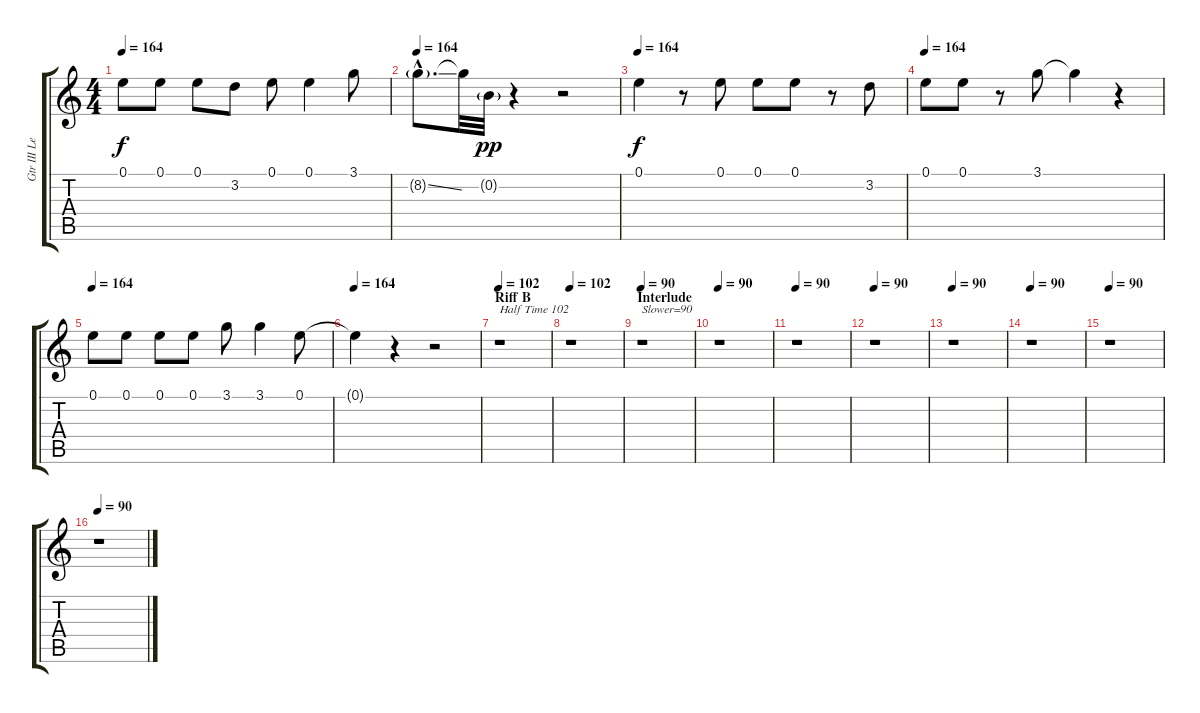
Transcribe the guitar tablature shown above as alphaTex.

\track ("Gtr III Lead & Voice " "Gtr III Le") {instrument overdrivenguitar}
\staff {score tabs}
\tuning (E4 B3 G3 D3 A2 E2) {hide}
\ts (4 4)
\tempo 164
\clef g2
\ks c
0.1.8{dy f} 0.1.8 0.1.8 3.2.8 0.1.8 0.1.4 3.1.8 |
\tempo 164
8.2{ss g hac}.8{d} 8.2{t}.32 0.2{g}.32{dy pp} r.4 r.2 |
\tempo 164
0.1.4{dy f} r.8 0.1.8 0.1.8 0.1.8 r.8 3.2.8 |
\tempo 164
0.1.8 0.1.8 r.8 3.1.8 3.1{t}.4 r.4 |
\tempo 164
0.1.8 0.1.8 0.1.8 0.1.8 3.1.8 3.1.4 0.1.8 |
\tempo 164
0.1{t}.4 r.4 r.2 |
\section ("" "Riff B")
\tempo 102
r.1{txt "Half Time 102"} |
\tempo 102
r.1 |
\section ("" "Interlude")
\tempo 90
r.1{txt "Slower=90"} |
\tempo 90
r.1 |
\tempo 90
r.1 |
\tempo 90
r.1 |
\tempo 90
r.1 |
\tempo 90
r.1 |
\tempo 90
r.1 |
\tempo 90
r.1
